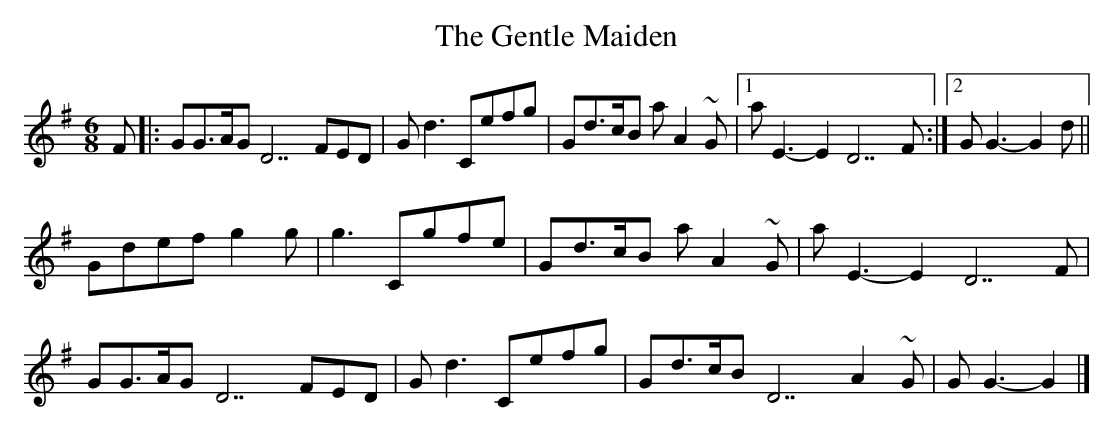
X:1
T: Gentle Maiden, The
M: 6/8
L: 1/8
K: Gmaj
F |: “G”G>AG “D7″FED | “G”d3 “C”efg | “G”d>cB “am”A2~G |1 “am”E3-E2″D7″F :|2 “G”G3-G2 d ||
“G”defg2g | g3-“C”gfe | “G”d>cB “am”A2~G | “am”E3-E2″D7″F |
“G”G>AG “D7″FED | “G”d3 “C”efg | “G”d>cB “D7″A2~G | “G”G3-G2 |]
